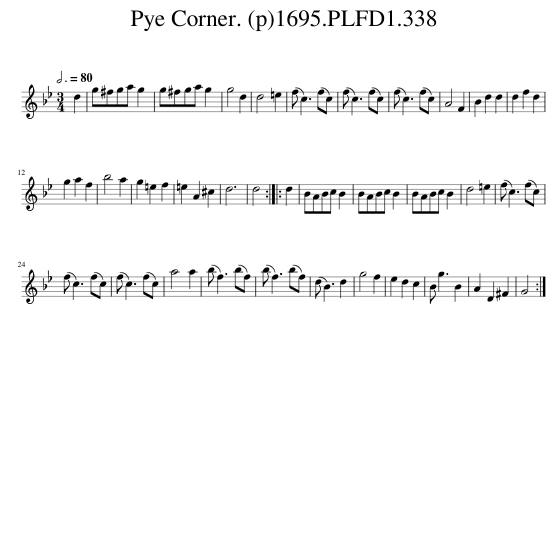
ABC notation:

X:1
L:1/8
Q:3/4=80
M:3/4
I:linebreak $
K:Gmin
V:1 treble
V:1
 d2 | g^fga g2 | g^fga g2 | g4 d2 | d4 =e2 | %5
 (f c3) (fc) | (f c3) (fc) | (f c3) (fc) | A4 F2 | B2 d2 d2 | %10
 d2 f2 d2 |$ g2 a2 f2 | b4 a2 | g2 =e2 f2 | =e2 A2 ^c2 | %15
 d6 | d4 :: d2 | BABc B2 | BABc B2 | %20
 BABc B2 | d4 =e2 | (f c3) (fc) |$ (f c3) (fc) | (f c3) (fc) | %25
 a4 a2 | (b f3) (bf) | (b f3) (bf) | (d B3) d2 | g4 f2 | %30
 e2 d2 c2 | B g3 B2 | A2 D2 ^F2 | G4 :| %34
